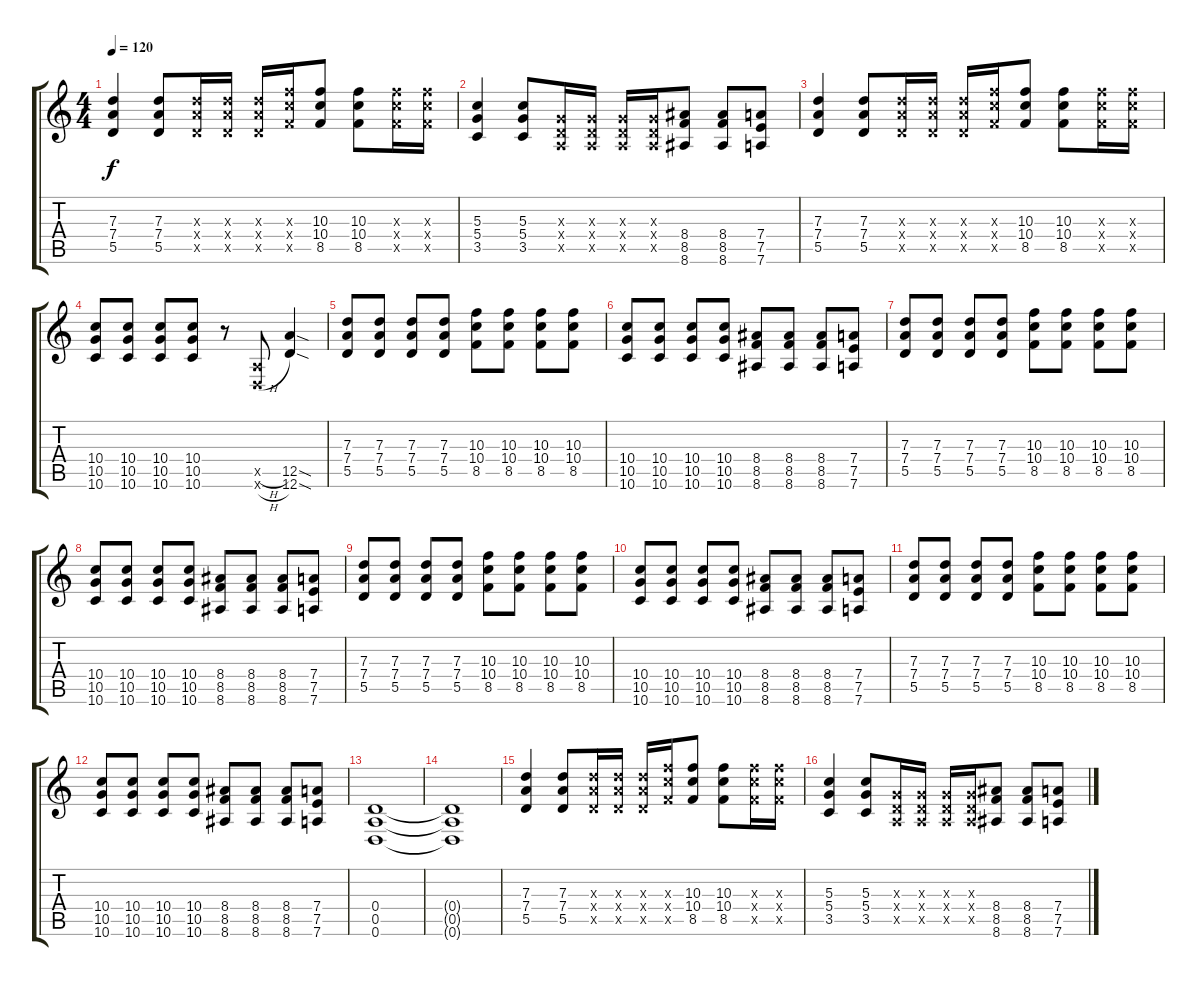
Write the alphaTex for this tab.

\track "" {instrument distortionguitar}
\staff {score tabs}
\tuning (E4 B3 G3 D3 A2 D2) {hide}
\ts (4 4)
\tempo 120
\clef g2
\ks c
(7.3 7.4 5.5).4{dy f} (7.3 7.4 5.5).8 (7.3{x} 7.4{x} 5.5{x}).16 (7.3{x} 7.4{x} 5.5{x}).16 (7.3{x} 7.4{x} 5.5{x}).16 (10.3{x} 10.4{x} 8.5{x}).16 (10.3 10.4 8.5).8 (10.3 10.4 8.5).8 (10.3{x} 10.4{x} 8.5{x}).16 (10.3{x} 10.4{x} 8.5{x}).16 |
(5.3 5.4 3.5).4 (5.3 5.4 3.5).8 (0.3{x} 0.4{x} 0.5{x}).16 (0.3{x} 0.4{x} 0.5{x}).16 (0.3{x} 0.4{x} 0.5{x}).16 (0.3{x} 0.4{x} 0.5{x}).16 (8.4 8.5 8.6).8 (8.4 8.5 8.6).8 (7.4 7.5 7.6).8 |
(7.3 7.4 5.5).4 (7.3 7.4 5.5).8 (7.3{x} 7.4{x} 5.5{x}).16 (7.3{x} 7.4{x} 5.5{x}).16 (7.3{x} 7.4{x} 5.5{x}).16 (10.3{x} 10.4{x} 8.5{x}).16 (10.3 10.4 8.5).8 (10.3 10.4 8.5).8 (10.3{x} 10.4{x} 8.5{x}).16 (10.3{x} 10.4{x} 8.5{x}).16 |
(10.4 10.5 10.6).8 (10.4 10.5 10.6).8 (10.4 10.5 10.6).8 (10.4 10.5 10.6).8 r.8 (0.5{h x} 0.6{h x}).8 (12.5{sod} 12.6{sod}).4 |
(7.3 7.4 5.5).8 (7.3 7.4 5.5).8 (7.3 7.4 5.5).8 (7.3 7.4 5.5).8 (10.3 10.4 8.5).8 (10.3 10.4 8.5).8 (10.3 10.4 8.5).8 (10.3 10.4 8.5).8 |
(10.4 10.5 10.6).8 (10.4 10.5 10.6).8 (10.4 10.5 10.6).8 (10.4 10.5 10.6).8 (8.4 8.5 8.6).8 (8.4 8.5 8.6).8 (8.4 8.5 8.6).8 (7.4 7.5 7.6).8 |
(7.3 7.4 5.5).8 (7.3 7.4 5.5).8 (7.3 7.4 5.5).8 (7.3 7.4 5.5).8 (10.3 10.4 8.5).8 (10.3 10.4 8.5).8 (10.3 10.4 8.5).8 (10.3 10.4 8.5).8 |
(10.4 10.5 10.6).8 (10.4 10.5 10.6).8 (10.4 10.5 10.6).8 (10.4 10.5 10.6).8 (8.4 8.5 8.6).8 (8.4 8.5 8.6).8 (8.4 8.5 8.6).8 (7.4 7.5 7.6).8 |
(7.3 7.4 5.5).8 (7.3 7.4 5.5).8 (7.3 7.4 5.5).8 (7.3 7.4 5.5).8 (10.3 10.4 8.5).8 (10.3 10.4 8.5).8 (10.3 10.4 8.5).8 (10.3 10.4 8.5).8 |
(10.4 10.5 10.6).8 (10.4 10.5 10.6).8 (10.4 10.5 10.6).8 (10.4 10.5 10.6).8 (8.4 8.5 8.6).8 (8.4 8.5 8.6).8 (8.4 8.5 8.6).8 (7.4 7.5 7.6).8 |
(7.3 7.4 5.5).8 (7.3 7.4 5.5).8 (7.3 7.4 5.5).8 (7.3 7.4 5.5).8 (10.3 10.4 8.5).8 (10.3 10.4 8.5).8 (10.3 10.4 8.5).8 (10.3 10.4 8.5).8 |
(10.4 10.5 10.6).8 (10.4 10.5 10.6).8 (10.4 10.5 10.6).8 (10.4 10.5 10.6).8 (8.4 8.5 8.6).8 (8.4 8.5 8.6).8 (8.4 8.5 8.6).8 (7.4 7.5 7.6).8 |
(0.4 0.5 0.6).1 |
(0.4{t} 0.5{t} 0.6{t}).1 |
(7.3 7.4 5.5).4 (7.3 7.4 5.5).8 (7.3{x} 7.4{x} 5.5{x}).16 (7.3{x} 7.4{x} 5.5{x}).16 (7.3{x} 7.4{x} 5.5{x}).16 (10.3{x} 10.4{x} 8.5{x}).16 (10.3 10.4 8.5).8 (10.3 10.4 8.5).8 (10.3{x} 10.4{x} 8.5{x}).16 (10.3{x} 10.4{x} 8.5{x}).16 |
(5.3 5.4 3.5).4 (5.3 5.4 3.5).8 (0.3{x} 0.4{x} 0.5{x}).16 (0.3{x} 0.4{x} 0.5{x}).16 (0.3{x} 0.4{x} 0.5{x}).16 (0.3{x} 0.4{x} 0.5{x}).16 (8.4 8.5 8.6).8 (8.4 8.5 8.6).8 (7.4 7.5 7.6).8
